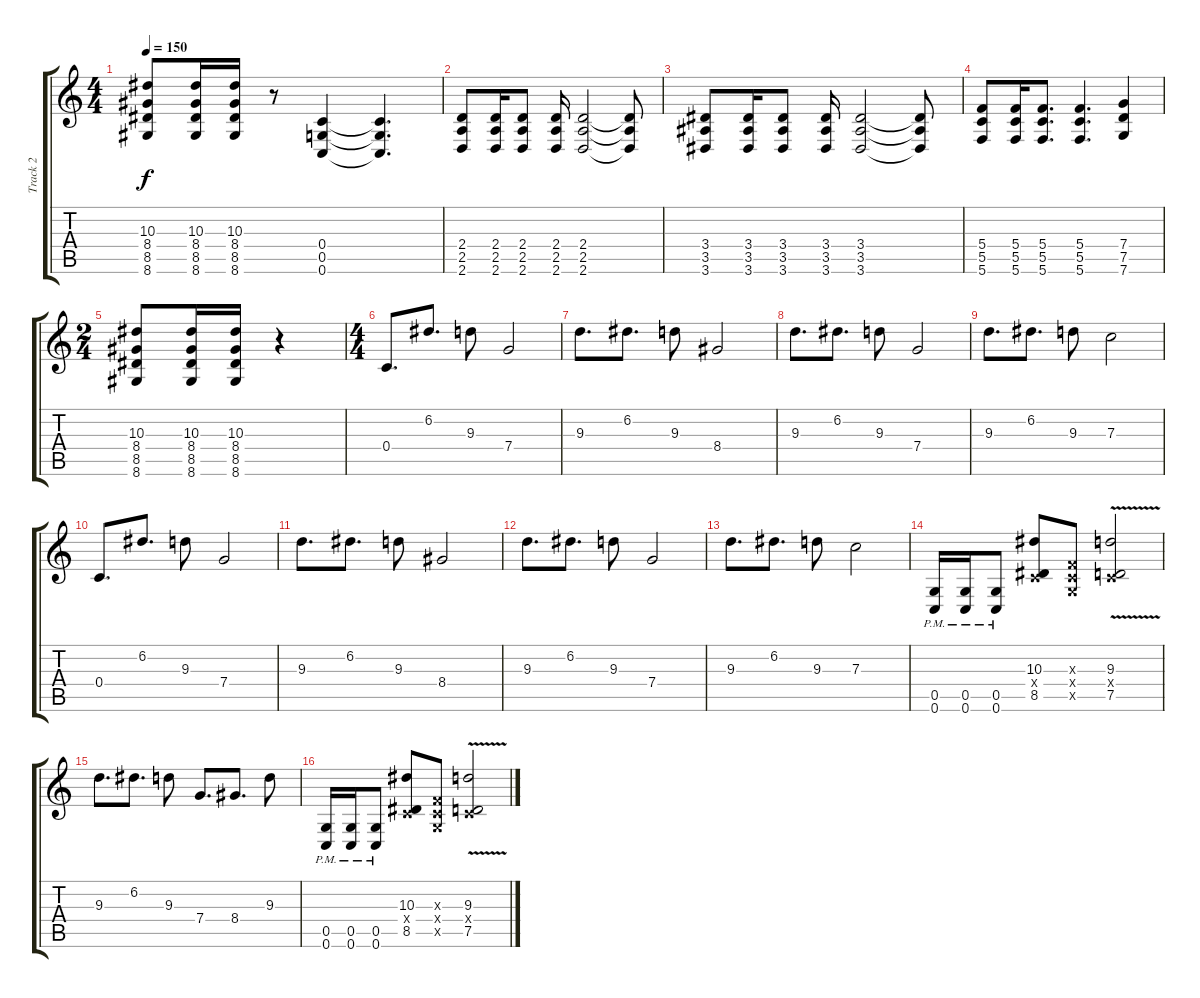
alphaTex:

\track ("Track 2" "Track 2") {instrument distortionguitar}
\staff {score tabs}
\tuning (D4 A3 F3 C3 G2 C2) {hide}
\ts (4 4)
\tempo 150
\clef g2
\ks c
(10.3 8.4 8.5 8.6).8{dy f} (10.3 8.4 8.5 8.6).16 (10.3 8.4 8.5 8.6).16 r.8 (0.4 0.5 0.6).4 (0.4{t} 0.5{t} 0.6{t}).4{d} |
(2.4 2.5 2.6).8 (2.4 2.5 2.6).16 (2.4 2.5 2.6).8 (2.4 2.5 2.6).16 (2.4 2.5 2.6).2 (2.4{t} 2.5{t} 2.6{t}).8 |
(3.4 3.5 3.6).8 (3.4 3.5 3.6).16 (3.4 3.5 3.6).8 (3.4 3.5 3.6).16 (3.4 3.5 3.6).2 (3.4{t} 3.5{t} 3.6{t}).8 |
(5.4 5.5 5.6).8 (5.4 5.5 5.6).16 (5.4 5.5 5.6).8{d} (5.4 5.5 5.6).4{d} (7.4 7.5 7.6).4 |
\ts (2 4)
(10.3 8.4 8.5 8.6).8 (10.3 8.4 8.5 8.6).16 (10.3 8.4 8.5 8.6).16 r.4 |
\ts (4 4)
0.4.8{d} 6.2.8{d} 9.3.8 7.4.2 |
9.3.8{d} 6.2.8{d} 9.3.8 8.4.2 |
9.3.8{d} 6.2.8{d} 9.3.8 7.4.2 |
9.3.8{d} 6.2.8{d} 9.3.8 7.3.2 |
0.4.8{d} 6.2.8{d} 9.3.8 7.4.2 |
9.3.8{d} 6.2.8{d} 9.3.8 8.4.2 |
9.3.8{d} 6.2.8{d} 9.3.8 7.4.2 |
9.3.8{d} 6.2.8{d} 9.3.8 7.3.2 |
(0.5{pm} 0.6{pm}).16 (0.5{pm} 0.6{pm}).16 (0.5{pm} 0.6{pm}).8 (10.3 0.4{x} 8.5).8 (0.3{x} 0.4{x} 0.5{x}).8 (9.3 0.4{x} 7.5{v}).2 |
9.3.8{d} 6.2.8{d} 9.3.8 7.4.8{d} 8.4.8{d} 9.3.8 |
(0.5{pm} 0.6{pm}).16 (0.5{pm} 0.6{pm}).16 (0.5{pm} 0.6{pm}).8 (10.3 0.4{x} 8.5).8 (0.3{x} 0.4{x} 0.5{x}).8 (9.3 0.4{x} 7.5{v}).2
